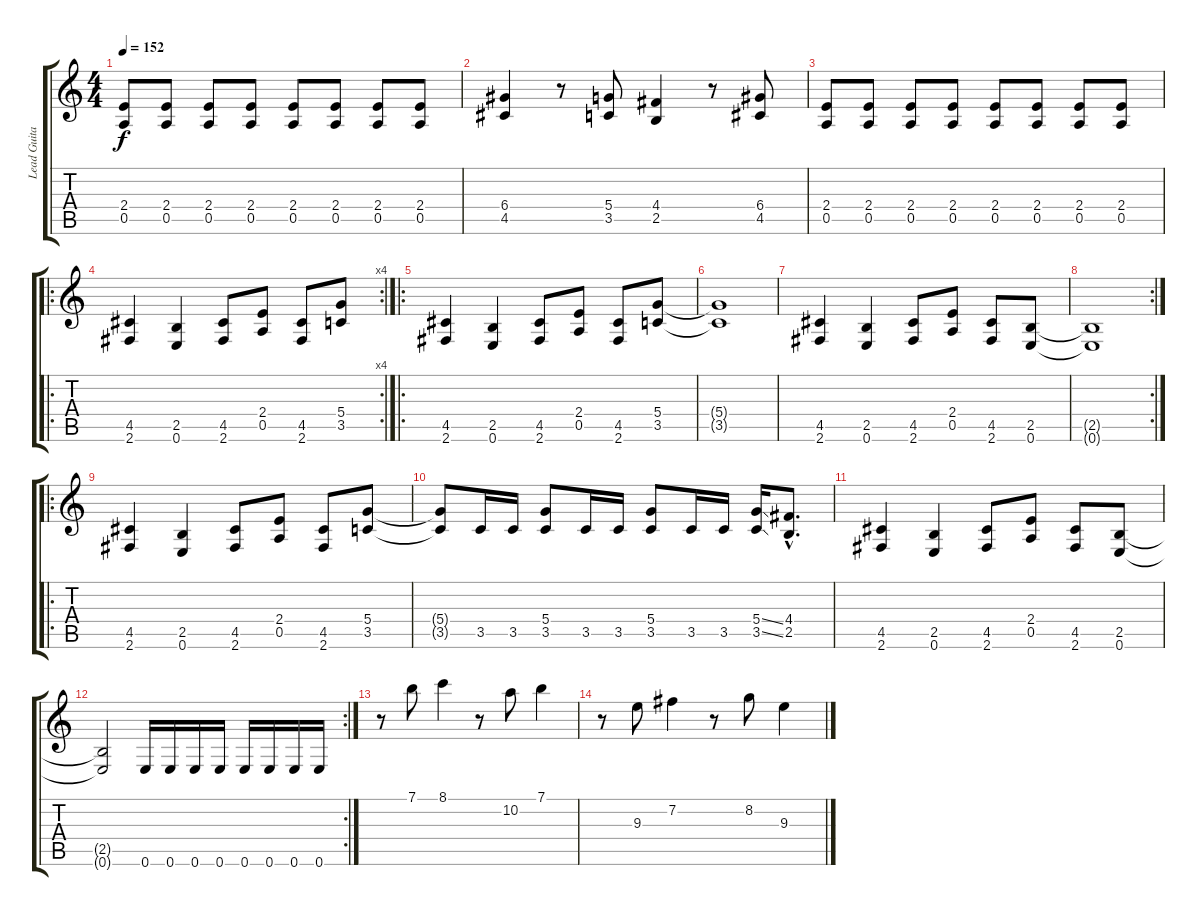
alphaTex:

\track ("Lead Guitar" "Lead Guita") {instrument distortionguitar}
\staff {score tabs}
\tuning (E4 B3 G3 D3 A2 E2) {hide}
\ts (4 4)
\tempo 152
\clef g2
\ks c
(2.4 0.5).8{dy f} (2.4 0.5).8 (2.4 0.5).8 (2.4 0.5).8 (2.4 0.5).8 (2.4 0.5).8 (2.4 0.5).8 (2.4 0.5).8 |
(6.4 4.5).4 r.8 (5.4 3.5).8 (4.4 2.5).4 r.8 (6.4 4.5).8 |
(2.4 0.5).8 (2.4 0.5).8 (2.4 0.5).8 (2.4 0.5).8 (2.4 0.5).8 (2.4 0.5).8 (2.4 0.5).8 (2.4 0.5).8 |
\ro
\rc 4
(4.5 2.6).4 (2.5 0.6).4 (4.5 2.6).8 (2.4 0.5).8 (4.5 2.6).8 (5.4 3.5).8 |
\ro
(4.5 2.6).4 (2.5 0.6).4 (4.5 2.6).8 (2.4 0.5).8 (4.5 2.6).8 (5.4 3.5).8 |
(5.4{t} 3.5{t}).1 |
(4.5 2.6).4 (2.5 0.6).4 (4.5 2.6).8 (2.4 0.5).8 (4.5 2.6).8 (2.5 0.6).8 |
\rc 2
(2.5{t} 0.6{t}).1 |
\ro
(4.5 2.6).4 (2.5 0.6).4 (4.5 2.6).8 (2.4 0.5).8 (4.5 2.6).8 (5.4 3.5).8 |
(5.4{t} 3.5{t}).8 3.5.16 3.5.16 (5.4 3.5).8 3.5.16 3.5.16 (5.4 3.5).8 3.5.16 3.5.16 (5.4{ss} 3.5{ss}).16 (4.4{hac} 2.5{hac}).8{d} |
(4.5 2.6).4 (2.5 0.6).4 (4.5 2.6).8 (2.4 0.5).8 (4.5 2.6).8 (2.5 0.6).8 |
\rc 2
(2.5{t} 0.6{t}).2 0.6.16 0.6.16 0.6.16 0.6.16 0.6.16 0.6.16 0.6.16 0.6.16 |
r.8 7.1.8 8.1.4 r.8 10.2.8 7.1.4 |
r.8 9.3.8 7.2.4 r.8 8.2.8 9.3.4
